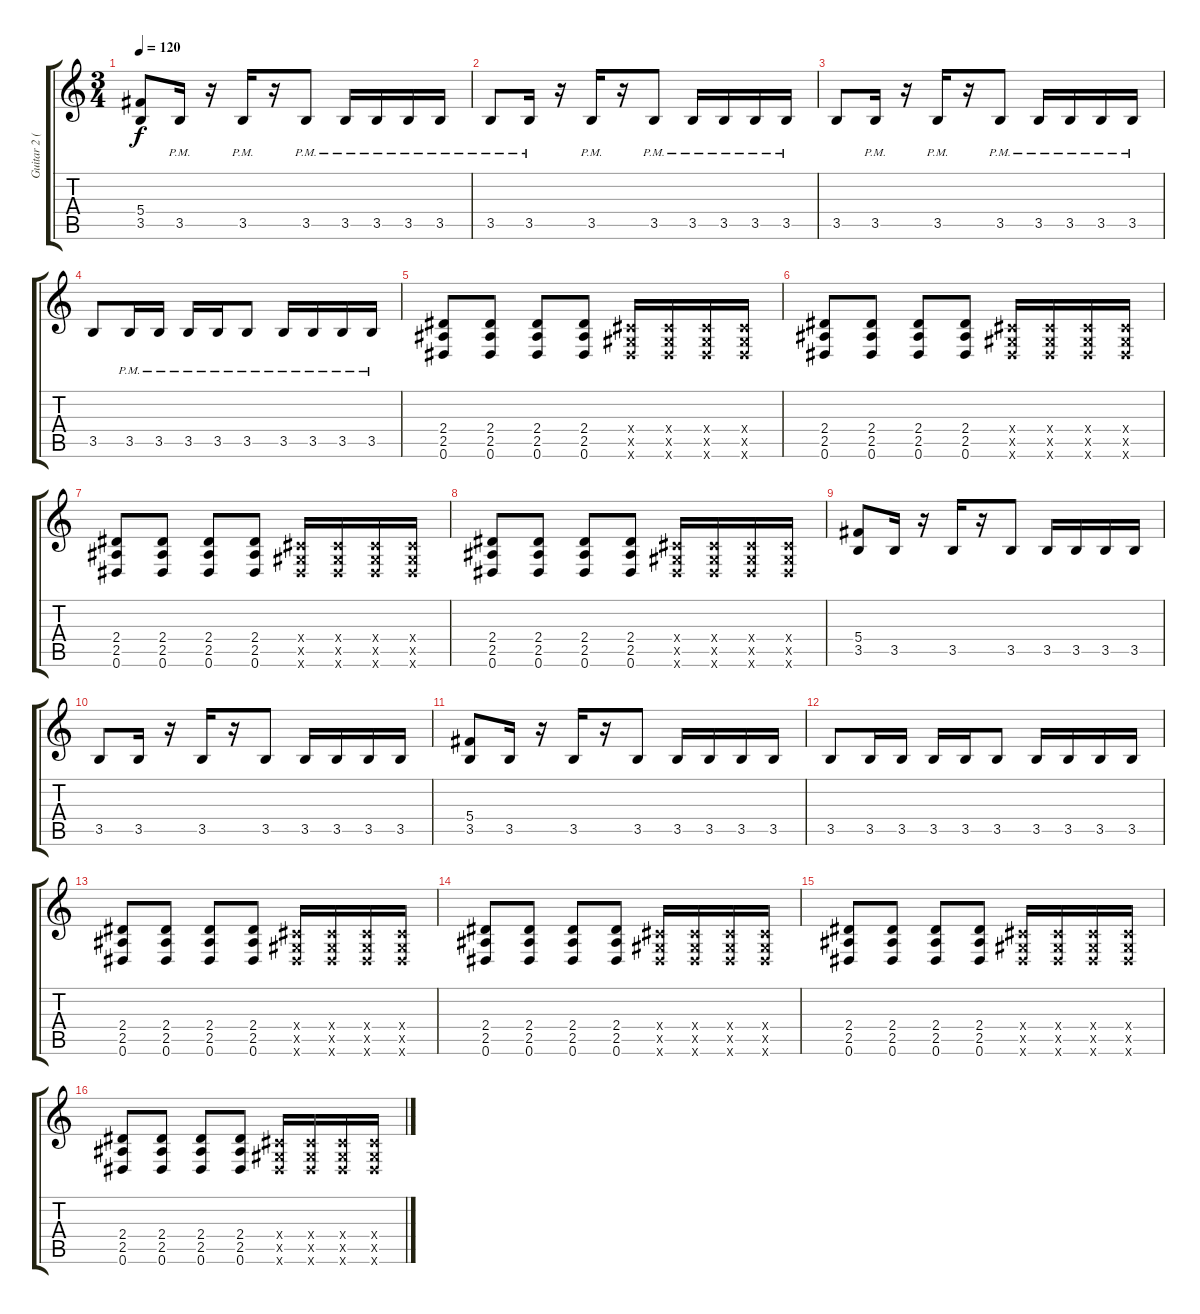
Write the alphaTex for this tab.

\track ("Guitar 2 (Tim)" "Guitar 2 (") {instrument distortionguitar}
\staff {score tabs}
\tuning (Eb4 Bb3 Gb3 Db3 Ab2 Eb2) {hide}
\ts (3 4)
\tempo 120
\clef g2
\ks c
(5.4 3.5).8{dy f} 3.5{pm}.16 r.16 3.5{pm}.16 r.16 3.5{pm}.8 3.5{pm}.16 3.5{pm}.16 3.5{pm}.16 3.5{pm}.16 |
3.5{pm}.8 3.5{pm}.16 r.16 3.5{pm}.16 r.16 3.5{pm}.8 3.5{pm}.16 3.5{pm}.16 3.5{pm}.16 3.5{pm}.16 |
3.5.8 3.5{pm}.16 r.16 3.5{pm}.16 r.16 3.5{pm}.8 3.5{pm}.16 3.5{pm}.16 3.5{pm}.16 3.5{pm}.16 |
3.5.8 3.5{pm}.16 3.5{pm}.16 3.5{pm}.16 3.5{pm}.16 3.5{pm}.8 3.5{pm}.16 3.5{pm}.16 3.5{pm}.16 3.5{pm}.16 |
(2.4 2.5 0.6).8 (2.4 2.5 0.6).8 (2.4 2.5 0.6).8 (2.4 2.5 0.6).8 (0.4{x} 0.5{x} 0.6{x}).16 (0.4{x} 0.5{x} 0.6{x}).16 (0.4{x} 0.5{x} 0.6{x}).16 (0.4{x} 0.5{x} 0.6{x}).16 |
(2.4 2.5 0.6).8 (2.4 2.5 0.6).8 (2.4 2.5 0.6).8 (2.4 2.5 0.6).8 (0.4{x} 0.5{x} 0.6{x}).16 (0.4{x} 0.5{x} 0.6{x}).16 (0.4{x} 0.5{x} 0.6{x}).16 (0.4{x} 0.5{x} 0.6{x}).16 |
(2.4 2.5 0.6).8 (2.4 2.5 0.6).8 (2.4 2.5 0.6).8 (2.4 2.5 0.6).8 (0.4{x} 0.5{x} 0.6{x}).16 (0.4{x} 0.5{x} 0.6{x}).16 (0.4{x} 0.5{x} 0.6{x}).16 (0.4{x} 0.5{x} 0.6{x}).16 |
(2.4 2.5 0.6).8 (2.4 2.5 0.6).8 (2.4 2.5 0.6).8 (2.4 2.5 0.6).8 (0.4{x} 0.5{x} 0.6{x}).16 (0.4{x} 0.5{x} 0.6{x}).16 (0.4{x} 0.5{x} 0.6{x}).16 (0.4{x} 0.5{x} 0.6{x}).16 |
(5.4 3.5).8 3.5.16 r.16 3.5.16 r.16 3.5.8 3.5.16 3.5.16 3.5.16 3.5.16 |
3.5.8 3.5.16 r.16 3.5.16 r.16 3.5.8 3.5.16 3.5.16 3.5.16 3.5.16 |
(5.4 3.5).8 3.5.16 r.16 3.5.16 r.16 3.5.8 3.5.16 3.5.16 3.5.16 3.5.16 |
3.5.8 3.5.16 3.5.16 3.5.16 3.5.16 3.5.8 3.5.16 3.5.16 3.5.16 3.5.16 |
(2.4 2.5 0.6).8 (2.4 2.5 0.6).8 (2.4 2.5 0.6).8 (2.4 2.5 0.6).8 (0.4{x} 0.5{x} 0.6{x}).16 (0.4{x} 0.5{x} 0.6{x}).16 (0.4{x} 0.5{x} 0.6{x}).16 (0.4{x} 0.5{x} 0.6{x}).16 |
(2.4 2.5 0.6).8 (2.4 2.5 0.6).8 (2.4 2.5 0.6).8 (2.4 2.5 0.6).8 (0.4{x} 0.5{x} 0.6{x}).16 (0.4{x} 0.5{x} 0.6{x}).16 (0.4{x} 0.5{x} 0.6{x}).16 (0.4{x} 0.5{x} 0.6{x}).16 |
(2.4 2.5 0.6).8 (2.4 2.5 0.6).8 (2.4 2.5 0.6).8 (2.4 2.5 0.6).8 (0.4{x} 0.5{x} 0.6{x}).16 (0.4{x} 0.5{x} 0.6{x}).16 (0.4{x} 0.5{x} 0.6{x}).16 (0.4{x} 0.5{x} 0.6{x}).16 |
(2.4 2.5 0.6).8 (2.4 2.5 0.6).8 (2.4 2.5 0.6).8 (2.4 2.5 0.6).8 (0.4{x} 0.5{x} 0.6{x}).16 (0.4{x} 0.5{x} 0.6{x}).16 (0.4{x} 0.5{x} 0.6{x}).16 (0.4{x} 0.5{x} 0.6{x}).16
